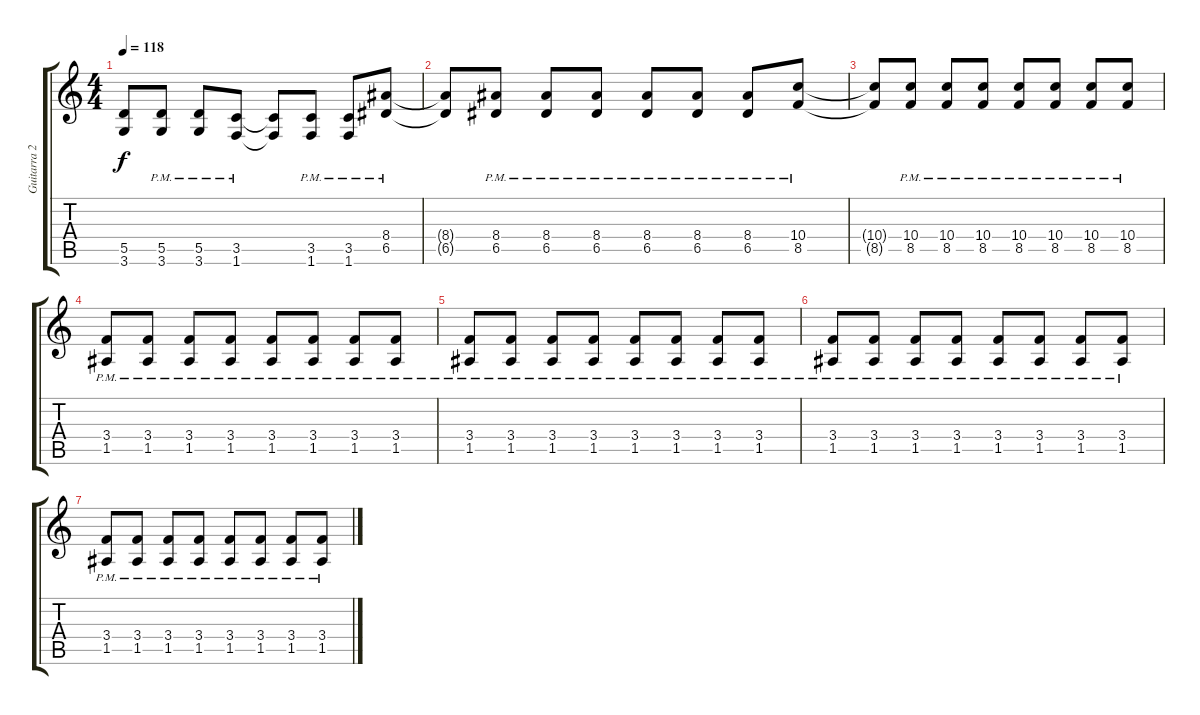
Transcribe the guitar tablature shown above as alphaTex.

\track ("Guitarra 2" "Guitarra 2") {instrument distortionguitar}
\staff {score tabs}
\tuning (E4 B3 G3 D3 A2 E2) {hide}
\ts (4 4)
\tempo 118
\clef g2
\ks c
(5.5{t} 3.6{t}).8{dy f} (5.5{pm} 3.6{pm}).8 (5.5{pm} 3.6{pm}).8 (3.5{pm} 1.6{pm}).8 (3.5{t} 1.6{t}).8 (3.5{pm} 1.6{pm}).8 (3.5{pm} 1.6{pm}).8 (8.4{pm} 6.5{pm}).8 |
(8.4{t} 6.5{t}).8 (8.4{pm} 6.5{pm}).8 (8.4{pm} 6.5{pm}).8 (8.4{pm} 6.5{pm}).8 (8.4{pm} 6.5{pm}).8 (8.4{pm} 6.5{pm}).8 (8.4{pm} 6.5{pm}).8 (10.4{pm} 8.5{pm}).8 |
(10.4{t} 8.5{t}).8 (10.4{pm} 8.5{pm}).8 (10.4{pm} 8.5{pm}).8 (10.4{pm} 8.5{pm}).8 (10.4{pm} 8.5{pm}).8 (10.4{pm} 8.5{pm}).8 (10.4{pm} 8.5{pm}).8 (10.4{pm} 8.5{pm}).8 |
(3.4{pm} 1.5{pm}).8 (3.4{pm} 1.5{pm}).8 (3.4{pm} 1.5{pm}).8 (3.4{pm} 1.5{pm}).8 (3.4{pm} 1.5{pm}).8 (3.4{pm} 1.5{pm}).8 (3.4{pm} 1.5{pm}).8 (3.4{pm} 1.5{pm}).8 |
(3.4{pm} 1.5{pm}).8 (3.4{pm} 1.5{pm}).8 (3.4{pm} 1.5{pm}).8 (3.4{pm} 1.5{pm}).8 (3.4{pm} 1.5{pm}).8 (3.4{pm} 1.5{pm}).8 (3.4{pm} 1.5{pm}).8 (3.4{pm} 1.5{pm}).8 |
(3.4{pm} 1.5{pm}).8 (3.4{pm} 1.5{pm}).8 (3.4{pm} 1.5{pm}).8 (3.4{pm} 1.5{pm}).8 (3.4{pm} 1.5{pm}).8 (3.4{pm} 1.5{pm}).8 (3.4{pm} 1.5{pm}).8 (3.4{pm} 1.5{pm}).8 |
(3.4{pm} 1.5{pm}).8 (3.4{pm} 1.5{pm}).8 (3.4{pm} 1.5{pm}).8 (3.4{pm} 1.5{pm}).8 (3.4{pm} 1.5{pm}).8 (3.4{pm} 1.5{pm}).8 (3.4{pm} 1.5{pm}).8 (3.4{pm} 1.5{pm}).8
